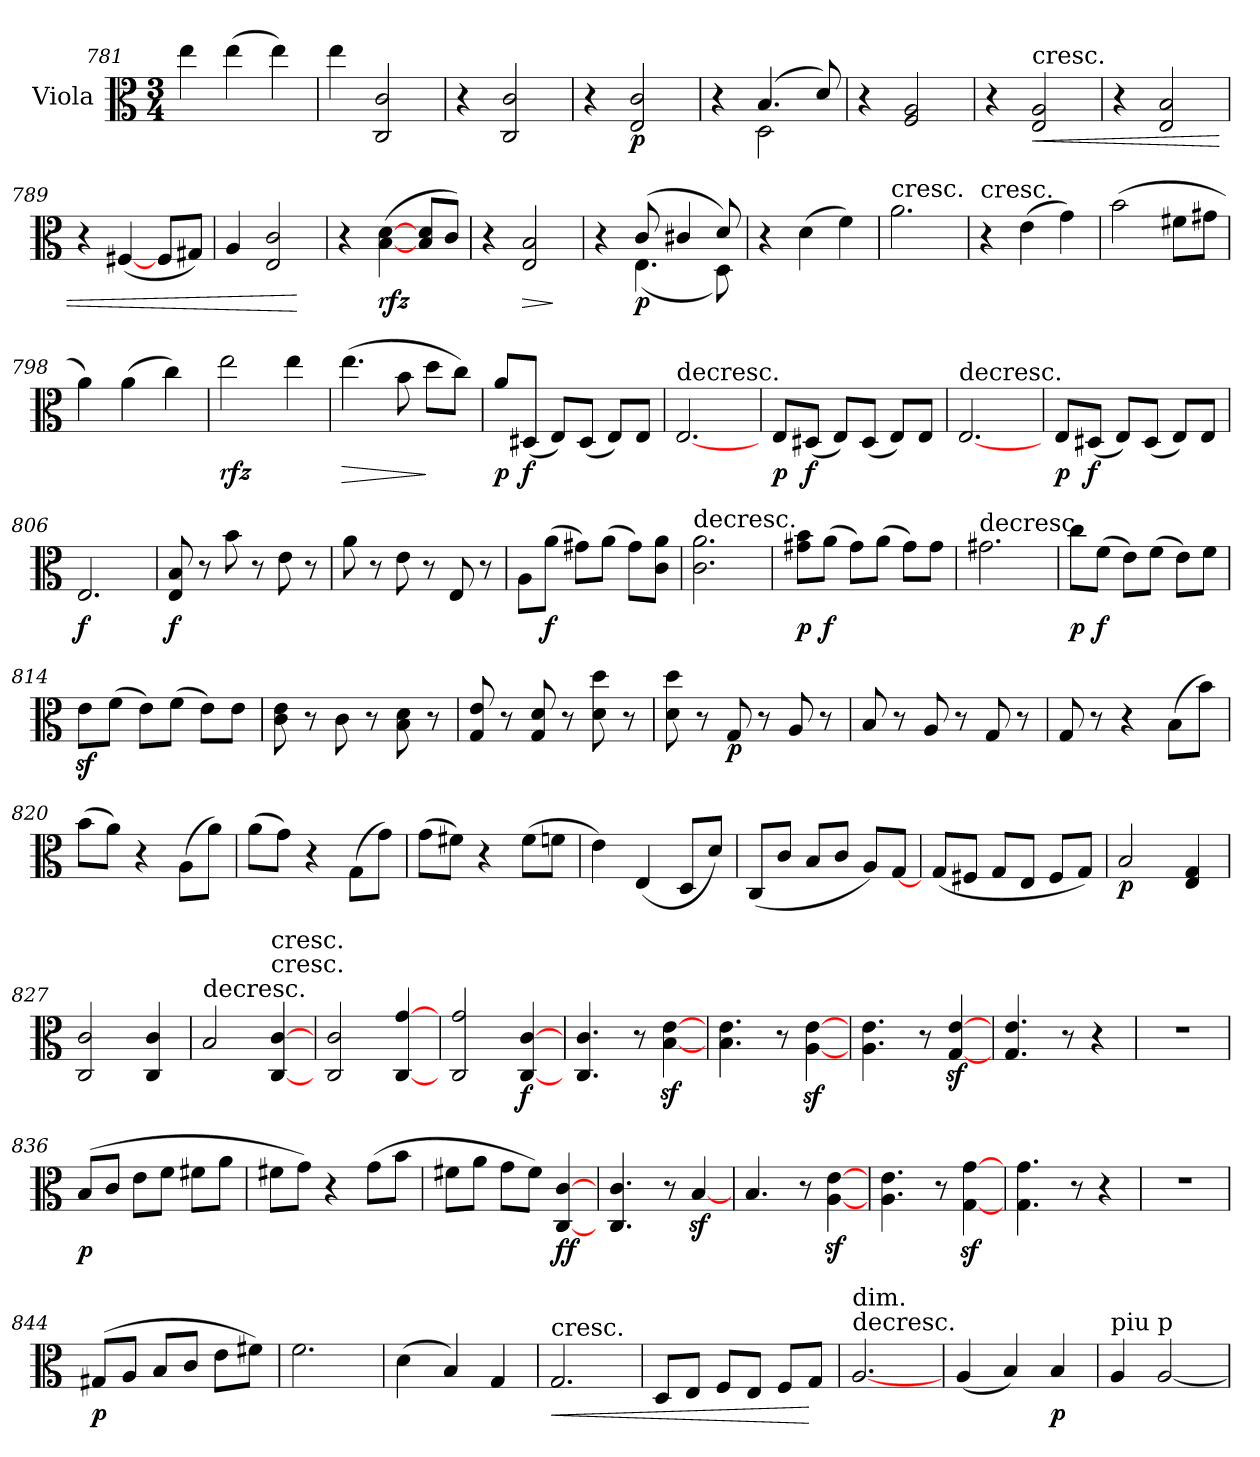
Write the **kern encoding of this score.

**kern	**dynam
*part1	*part1
*staff1	*staff1
*I"Viola	*
*I'Vla	*
*clefC3	*
*k[]	*
*C:	*
*M3/4	*
=781	=781
4ee	.
(4ee	.
4ee)	.
=782	=782
4ee	.
2C 2c	.
=783	=783
4r	.
2C 2c	.
=784	=784
4r	.
2E 2c	p
=785	=785
*^	*
4r	4ryy	.
(4.B	2D	.
8d)	.	.
*v	*v	*
=786	=786
4r	.
2F 2A	.
=787	=787
4r	.
!LO:TX:a:t=cresc.	!
!	!LO:HP:b
2E 2A	<
=788	=788
4r	.
2E 2B	.
=789	=789
4r	.
([4F#X	.
8F#/L	.
8G#X/J)	.
=790	=790
4A	.
2E 2c	.
.	[
=791	=791
4r	.
([4B [4d	rfz
8B/ 8d/L	.
8c/J)	.
=792	=792
4r	.
!	!LO:HP:b
2E 2B	>
.	]
=793	=793
*^	*
4r	4ryy	.
(8c	(4.E	p
4c#X	.	.
8d)	8D)	.
*v	*v	*
=794	=794
4r	.
(4d	.
4f)	.
=795	=795
!LO:TX:a:t=cresc.	!
2.a	.
=796	=796
!LO:TX:t=cresc.	!
4r	.
(4e	.
4g)	.
=797	=797
(2b	.
8f#X\L	.
8g#X\J	.
=798	=798
4a)	.
(4a	.
4cc)	.
=799	=799
2ee	rfz
4ee	.
=800	=800
!	!LO:HP:b
(4.ee	>
8b	.
8dd\L	]
8cc\J)	.
=801	=801
8a/L	p
(8D#X/J	f
8E/L)	.
(8D#/J	.
8E/L)	.
8E/J	.
=802	=802
!LO:TX:t=decresc.	!
[2.E	.
=803	=803
8E/L	p
(8D#X/J	f
8E/L)	.
(8D#/J	.
8E/L)	.
8E/J	.
=804	=804
!LO:TX:t=decresc.	!
[2.E	.
=805	=805
8E/L	p
(8D#X/J	f
8E/L)	.
(8D#/J	.
8E/L)	.
8E/J	.
=806	=806
2.E	f
=807	=807
8E 8B	f
8r	.
8b	.
8r	.
8e	.
8r	.
=808	=808
8a	.
8r	.
8e	.
8r	.
8E	.
8r	.
=809	=809
8A\L	.
(8a\J	f
8g#X\L)	.
(8a\J	.
8g#\L)	.
8c\ 8a\J	.
=810	=810
!LO:TX:t=decresc.	!
2.c 2.a	.
=811	=811
8g#X\ 8b\L	p
(8a\J	f
8g#\L)	.
(8a\J	.
8g#\L)	.
8g#\J	.
=812	=812
!LO:TX:t=decresc.	!
2.g#X	.
=813	=813
8cc\L	p
(8f\J	f
8e\L)	.
(8f\J	.
8e\L)	.
8f\J	.
=814	=814
8ez\L	.
(8f\J	.
8e\L)	.
(8f\J	.
8e\L)	.
8e\J	.
=815	=815
8c 8e	.
8r	.
8c	.
8r	.
8B 8d	.
8r	.
=816	=816
8G 8e	.
8r	.
8G 8d	.
8r	.
8d 8dd	.
8r	.
=817	=817
8d 8dd	.
8r	.
8G	p
8r	.
8A	.
8r	.
=818	=818
8B	.
8r	.
8A	.
8r	.
8G	.
8r	.
=819	=819
8G	.
8r	.
4r	.
(8B\L	.
8b\J)	.
=820	=820
(8b\L	.
8a\J)	.
4r	.
(8A\L	.
8a\J)	.
=821	=821
(8a\L	.
8g\J)	.
4r	.
(8G\L	.
8g\J)	.
=822	=822
(8g\L	.
8f#X\J)	.
4r	.
(8f#\L	.
8fn\J	.
=823	=823
4e)	.
(4E	.
8D/L	.
8d/J)	.
=824	=824
(8C/L	.
8c/J	.
8B/L	.
8c/J	.
8A/L)	.
[8G/J	.
=825	=825
(8G/L	.
8F#X/J	.
8G/L	.
8E/J	.
8F#/L	.
8G/J)	.
=826	=826
2B	p
4E 4G	.
=827	=827
2C 2c	.
4C 4c	.
=828	=828
!LO:TX:t=decresc.	!
2B	.
!LO:TX:t=cresc.	!
!LO:TX:a:t=cresc.	!
[4C [4c	.
=829	=829
2C 2c	.
[4C [4g	.
=830	=830
2C 2g	.
[4C [4c	f
=831	=831
4.C 4.c	.
8r	.
[4Bz [4ez	.
=832	=832
4.B 4.e	.
8r	.
[4Az [4ez	.
=833	=833
4.A 4.e	.
8r	.
[4Gz [4ez	.
=834	=834
4.G 4.e	.
8r	.
4r	.
=835	=835
2.r	.
=836	=836
(8B/L	p
8c/J	.
8e\L	.
8f\J	.
8f#X\L	.
8a\J	.
=837	=837
8f#X\L	.
8g\J)	.
4r	.
(8g\L	.
8b\J	.
=838	=838
8f#X\L	.
8a\J	.
8g\L	.
8f#\J)	.
[4C [4c	ff
=839	=839
4.C 4.c	.
8r	.
[4Bz	.
=840	=840
4.B	.
8r	.
[4Az [4ez	.
=841	=841
4.A 4.e	.
8r	.
[4Gz [4gz	.
=842	=842
4.G 4.g	.
8r	.
4r	.
=843	=843
2.r	.
=844	=844
(8G#X/L	p
8A/J	.
8B/L	.
8c/J	.
8e\L	.
8f#X\J)	.
=845	=845
2.f	.
=846	=846
(4d	.
4B)	.
4G	.
=847	=847
!LO:TX:a:t=cresc.	!
!	!LO:HP:b
2.G	<
=848	=848
8D/L	.
8E/J	.
8F/L	.
8E/J	.
8F/L	.
8G/J	[
=849	=849
!LO:TX:t=decresc.	!
!LO:TX:a:t=dim.	!
[2.A	.
=850	=850
(4A	.
4B)	.
4B	p
=851	=851
!LO:TX:a:t=piu p	!
4A	.
[2A	.
=	=
*-	*-
